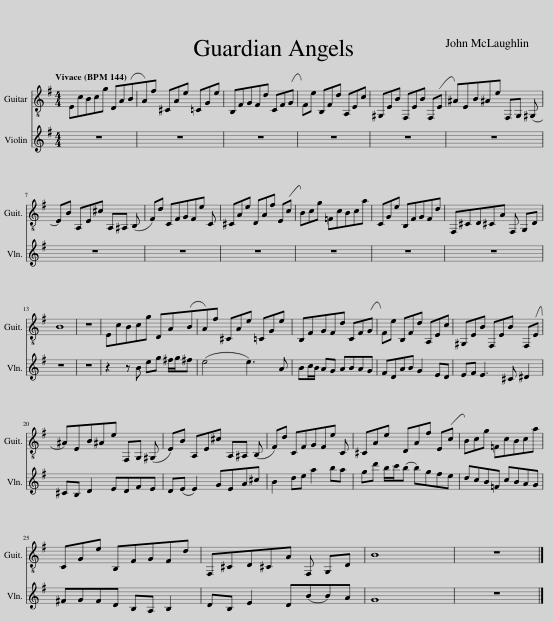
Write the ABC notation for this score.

X:1
%%score 1 2
L:1/8
Q:1/4=144
M:4/4
I:linebreak $
K:G
V:1 treble-8
V:2 treble
V:1
 EcBcg DA(B |A)f ^CAe =CGe | B,FGFd CF(G | F)e B,Fd A,Ec | ^G,EB F,EB F,(E | %5
 ^A)EB^Ae F,G, (^G, |$ E)B A,E^c A,^A, (B, | F)d CFGFe C | ^CAe DAf E(c | B)cg =FcBca | %10
 CGe B,FGFd | F,^CD^CA F, G,D |$ B8 | z8 | EcBcg DA(B | %15
A)f ^CAe =CGe | B,FGFd CF(G | F)e B,Fd A,Ec | ^G,EB F,EB F,(E |$ ^A)EB^Ae F,G, (^G, | %20
 E)B A,E^c A,^A, (B, | F)d CFGFe C | ^CAe DAf E(c | B)cg =FcBca |$ CGe B,FGFd | %25
 F,^CD^CA F, G,D | B8 | z8 |] %28
V:2
 z8 | z8 | z8 | z8 | z8 | %5
 z8 |$ z8 | z8 | z8 | z8 | %10
 z8 | z8 |$ z8 | z8 | z2 z B eg ^f/g/^f | %15
 (e4 e3) A | Bc/B/ AG ABAG | FDAB G2 ED | EF E3 ^C ^D2 |$ ^CB, D2 EDFE | %20
 D(E E2) GEA^c | B2 de a2 ba | gd' b/c'/(b b)gfe | dcB=F cBAG |$ ^FGFD B,A, B,2 | %25
 DB, E2 D(BB)A | G8 | z8 |] %28
